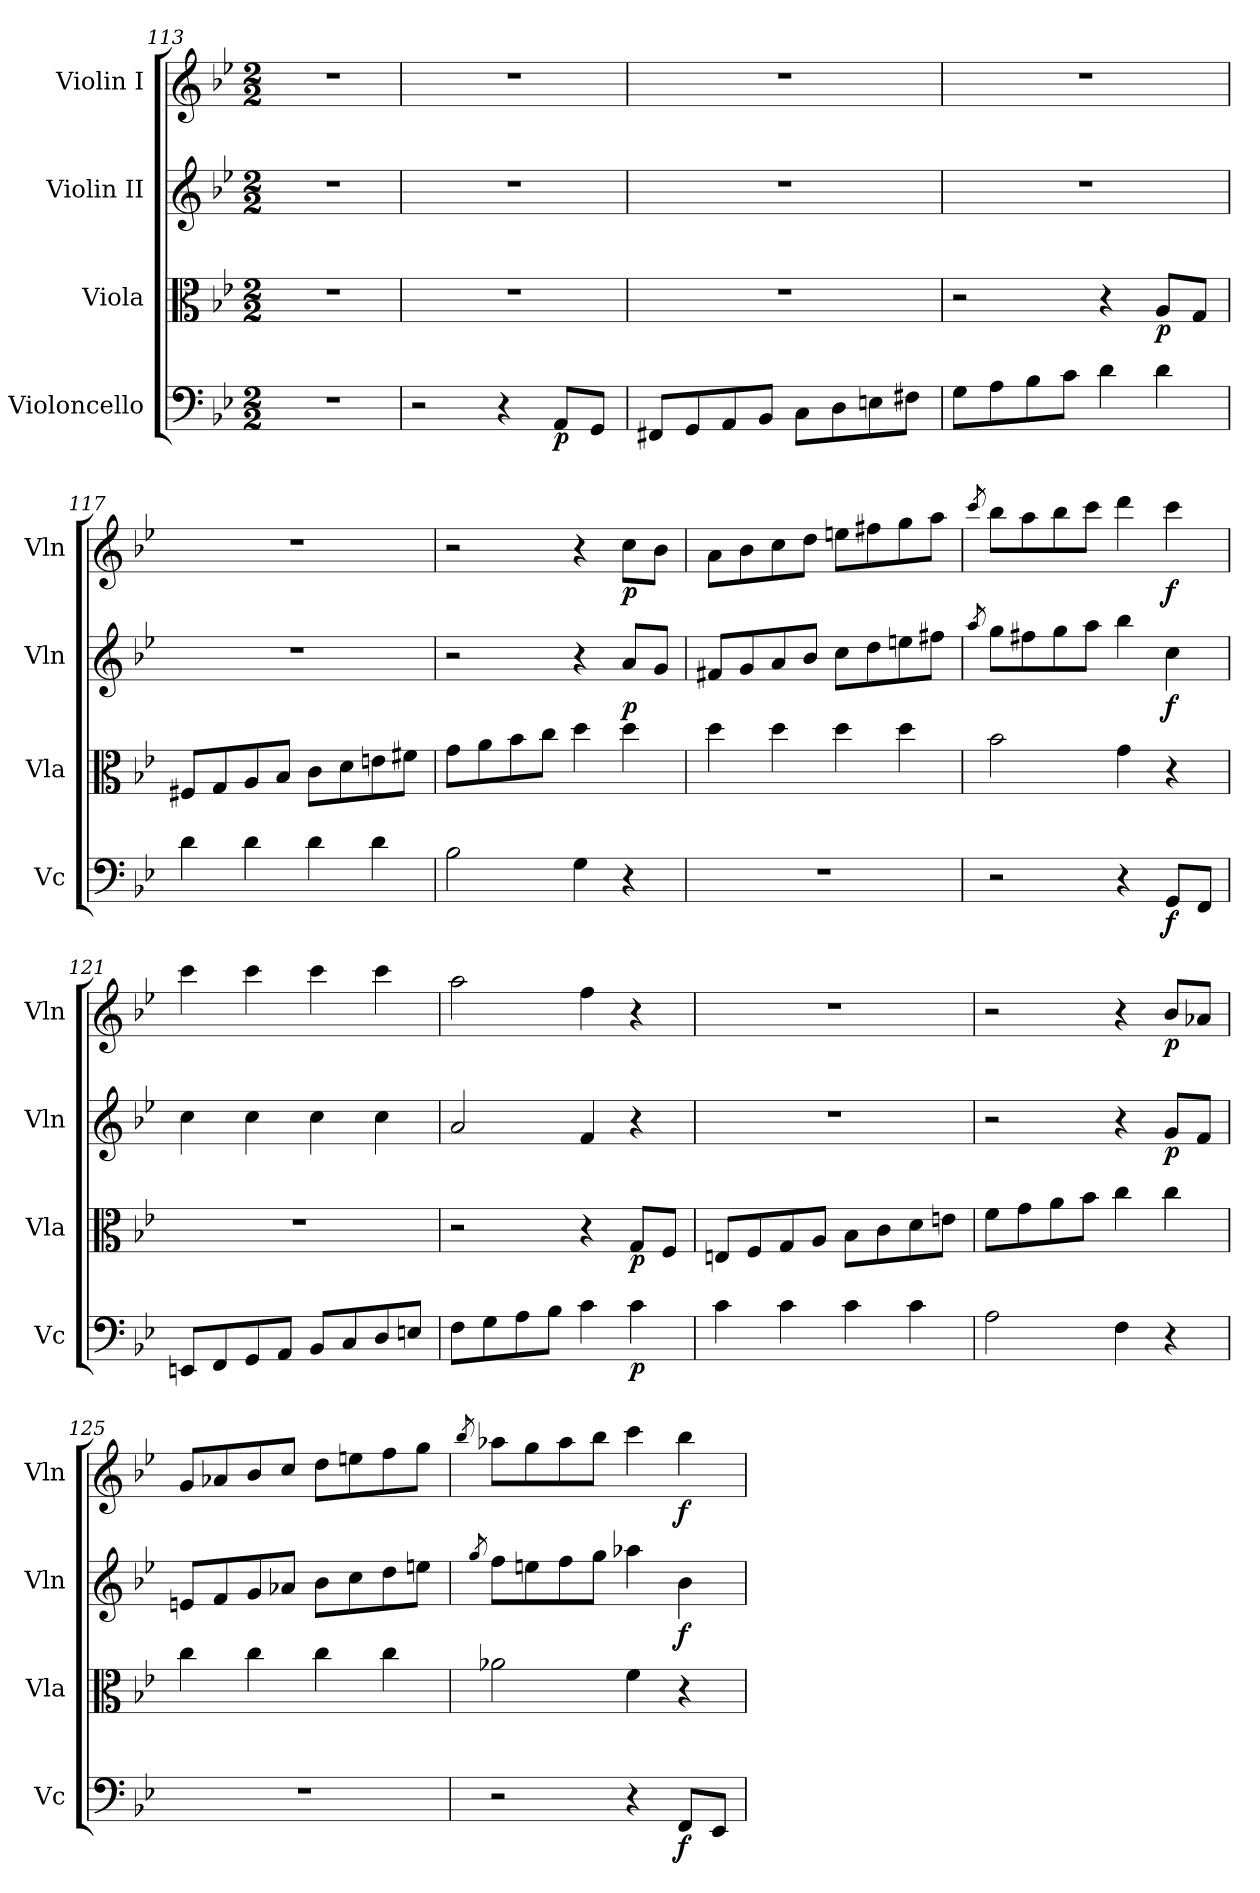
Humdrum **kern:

**kern	**dynam	**kern	**dynam	**kern	**dynam	**kern	**dynam
*part4	*part4	*part3	*part3	*part2	*part2	*part1	*part1
*staff4	*staff4	*staff3	*staff3	*staff2	*staff2	*staff1	*staff1
*I"Violoncello	*	*I"Viola	*	*I"Violin II	*	*I"Violin I	*
*I'Vc	*	*I'Vla	*	*I'Vln	*	*I'Vln	*
!!LO:LB:g=z
*clefF4	*	*clefC3	*	*clefG2	*	*clefG2	*
*k[b-e-]	*	*k[b-e-]	*	*k[b-e-]	*	*k[b-e-]	*
*B-:	*	*B-:	*	*B-:	*	*B-:	*
*M2/2	*	*M2/2	*	*M2/2	*	*M2/2	*
=113	=113	=113	=113	=113	=113	=113	=113
1r	.	1r	.	1r	.	1r	.
=114	=114	=114	=114	=114	=114	=114	=114
2r	.	1r	.	1r	.	1r	.
4r	.	.	.	.	.	.	.
!	!LO:DY:b	!	!	!	!	!	!
8AA/L	p	.	.	.	.	.	.
8GG/J	.	.	.	.	.	.	.
=115	=115	=115	=115	=115	=115	=115	=115
8FF#X/L	.	1r	.	1r	.	1r	.
8GG/	.	.	.	.	.	.	.
8AA/	.	.	.	.	.	.	.
8BB-/J	.	.	.	.	.	.	.
8C\L	.	.	.	.	.	.	.
8D\	.	.	.	.	.	.	.
8En\	.	.	.	.	.	.	.
8F#X\J	.	.	.	.	.	.	.
=116	=116	=116	=116	=116	=116	=116	=116
8G\L	.	2r	.	1r	.	1r	.
8A\	.	.	.	.	.	.	.
8B-\	.	.	.	.	.	.	.
8c\J	.	.	.	.	.	.	.
4d\	.	4r	.	.	.	.	.
!	!	!	!LO:DY:b	!	!	!	!
4d\	.	8A/L	p	.	.	.	.
.	.	8G/J	.	.	.	.	.
!!LO:PB:g=z
=117	=117	=117	=117	=117	=117	=117	=117
4d\	.	8F#X/L	.	1r	.	1r	.
.	.	8G/	.	.	.	.	.
4d\	.	8A/	.	.	.	.	.
.	.	8B-/J	.	.	.	.	.
4d\	.	8c\L	.	.	.	.	.
.	.	8d\	.	.	.	.	.
4d\	.	8en\	.	.	.	.	.
.	.	8f#X\J	.	.	.	.	.
=118	=118	=118	=118	=118	=118	=118	=118
2B-\	.	8g\L	.	2r	.	2r	.
.	.	8a\	.	.	.	.	.
.	.	8b-\	.	.	.	.	.
.	.	8cc\J	.	.	.	.	.
4G\	.	4dd\	.	4r	.	4r	.
!	!	!	!	!	!LO:DY:b	!	!LO:DY:b
4r	.	4dd\	.	8a/L	p	8cc\L	p
.	.	.	.	8g/J	.	8b-\J	.
=119	=119	=119	=119	=119	=119	=119	=119
1r	.	4dd\	.	8f#X/L	.	8a\L	.
.	.	.	.	8g/	.	8b-\	.
.	.	4dd\	.	8a/	.	8cc\	.
.	.	.	.	8b-/J	.	8dd\J	.
.	.	4dd\	.	8cc\L	.	8een\L	.
.	.	.	.	8dd\	.	8ff#X\	.
.	.	4dd\	.	8een\	.	8gg\	.
.	.	.	.	8ff#X\J	.	8aa\J	.
!!LO:LB:g=z
=120	=120	=120	=120	=120	=120	=120	=120
.	.	.	.	8qaa/	.	8qccc/	.
2r	.	2b-\	.	8gg\L	.	8bb-\L	.
.	.	.	.	8ff#X\	.	8aa\	.
.	.	.	.	8gg\	.	8bb-\	.
.	.	.	.	8aa\J	.	8ccc\J	.
4r	.	4g\	.	4bb-\	.	4ddd\	.
!	!LO:DY:b	!	!	!	!LO:DY:b	!	!LO:DY:b
8GG/L	f	4r	.	4cc\	f	4ccc\	f
8FF/J	.	.	.	.	.	.	.
!!LO:PB:g=z
=121	=121	=121	=121	=121	=121	=121	=121
8EEn/L	.	1r	.	4cc\	.	4ccc\	.
8FF/	.	.	.	.	.	.	.
8GG/	.	.	.	4cc\	.	4ccc\	.
8AA/J	.	.	.	.	.	.	.
8BB-/L	.	.	.	4cc\	.	4ccc\	.
8C/	.	.	.	.	.	.	.
8D/	.	.	.	4cc\	.	4ccc\	.
8En/J	.	.	.	.	.	.	.
=122	=122	=122	=122	=122	=122	=122	=122
8F\L	.	2r	.	2a/	.	2aa\	.
8G\	.	.	.	.	.	.	.
8A\	.	.	.	.	.	.	.
8B-\J	.	.	.	.	.	.	.
4c\	.	4r	.	4f/	.	4ff\	.
!	!LO:DY:b	!	!LO:DY:b	!	!	!	!
4c\	p	8G/L	p	4r	.	4r	.
.	.	8F/J	.	.	.	.	.
=123	=123	=123	=123	=123	=123	=123	=123
4c\	.	8En/L	.	1r	.	1r	.
.	.	8F/	.	.	.	.	.
4c\	.	8G/	.	.	.	.	.
.	.	8A/J	.	.	.	.	.
4c\	.	8B-\L	.	.	.	.	.
.	.	8c\	.	.	.	.	.
4c\	.	8d\	.	.	.	.	.
.	.	8en\J	.	.	.	.	.
=124	=124	=124	=124	=124	=124	=124	=124
2A\	.	8f\L	.	2r	.	2r	.
.	.	8g\	.	.	.	.	.
.	.	8a\	.	.	.	.	.
.	.	8b-\J	.	.	.	.	.
4F\	.	4cc\	.	4r	.	4r	.
!	!	!	!	!	!LO:DY:b	!	!LO:DY:b
4r	.	4cc\	.	8g/L	p	8b-/L	p
.	.	.	.	8f/J	.	8a-X/J	.
!!LO:LB:g=z
=125	=125	=125	=125	=125	=125	=125	=125
1r	.	4cc\	.	8en/L	.	8g/L	.
.	.	.	.	8f/	.	8a-X/	.
.	.	4cc\	.	8g/	.	8b-/	.
.	.	.	.	8a-X/J	.	8cc/J	.
.	.	4cc\	.	8b-\L	.	8dd\L	.
.	.	.	.	8cc\	.	8een\	.
.	.	4cc\	.	8dd\	.	8ff\	.
.	.	.	.	8een\J	.	8gg\J	.
=126	=126	=126	=126	=126	=126	=126	=126
.	.	.	.	8qgg/	.	8qbb-/	.
2r	.	2a-X\	.	8ff\L	.	8aa-X\L	.
.	.	.	.	8een\	.	8gg\	.
.	.	.	.	8ff\	.	8aa-\	.
.	.	.	.	8gg\J	.	8bb-\J	.
4r	.	4f\	.	4aa-X\	.	4ccc\	.
!	!LO:DY:b	!	!	!	!LO:DY:b	!	!LO:DY:b
8FF/L	f	4r	.	4b-\	f	4bb-\	f
8EE-/J	.	.	.	.	.	.	.
=	=	=	=	=	=	=	=
*-	*-	*-	*-	*-	*-	*-	*-
